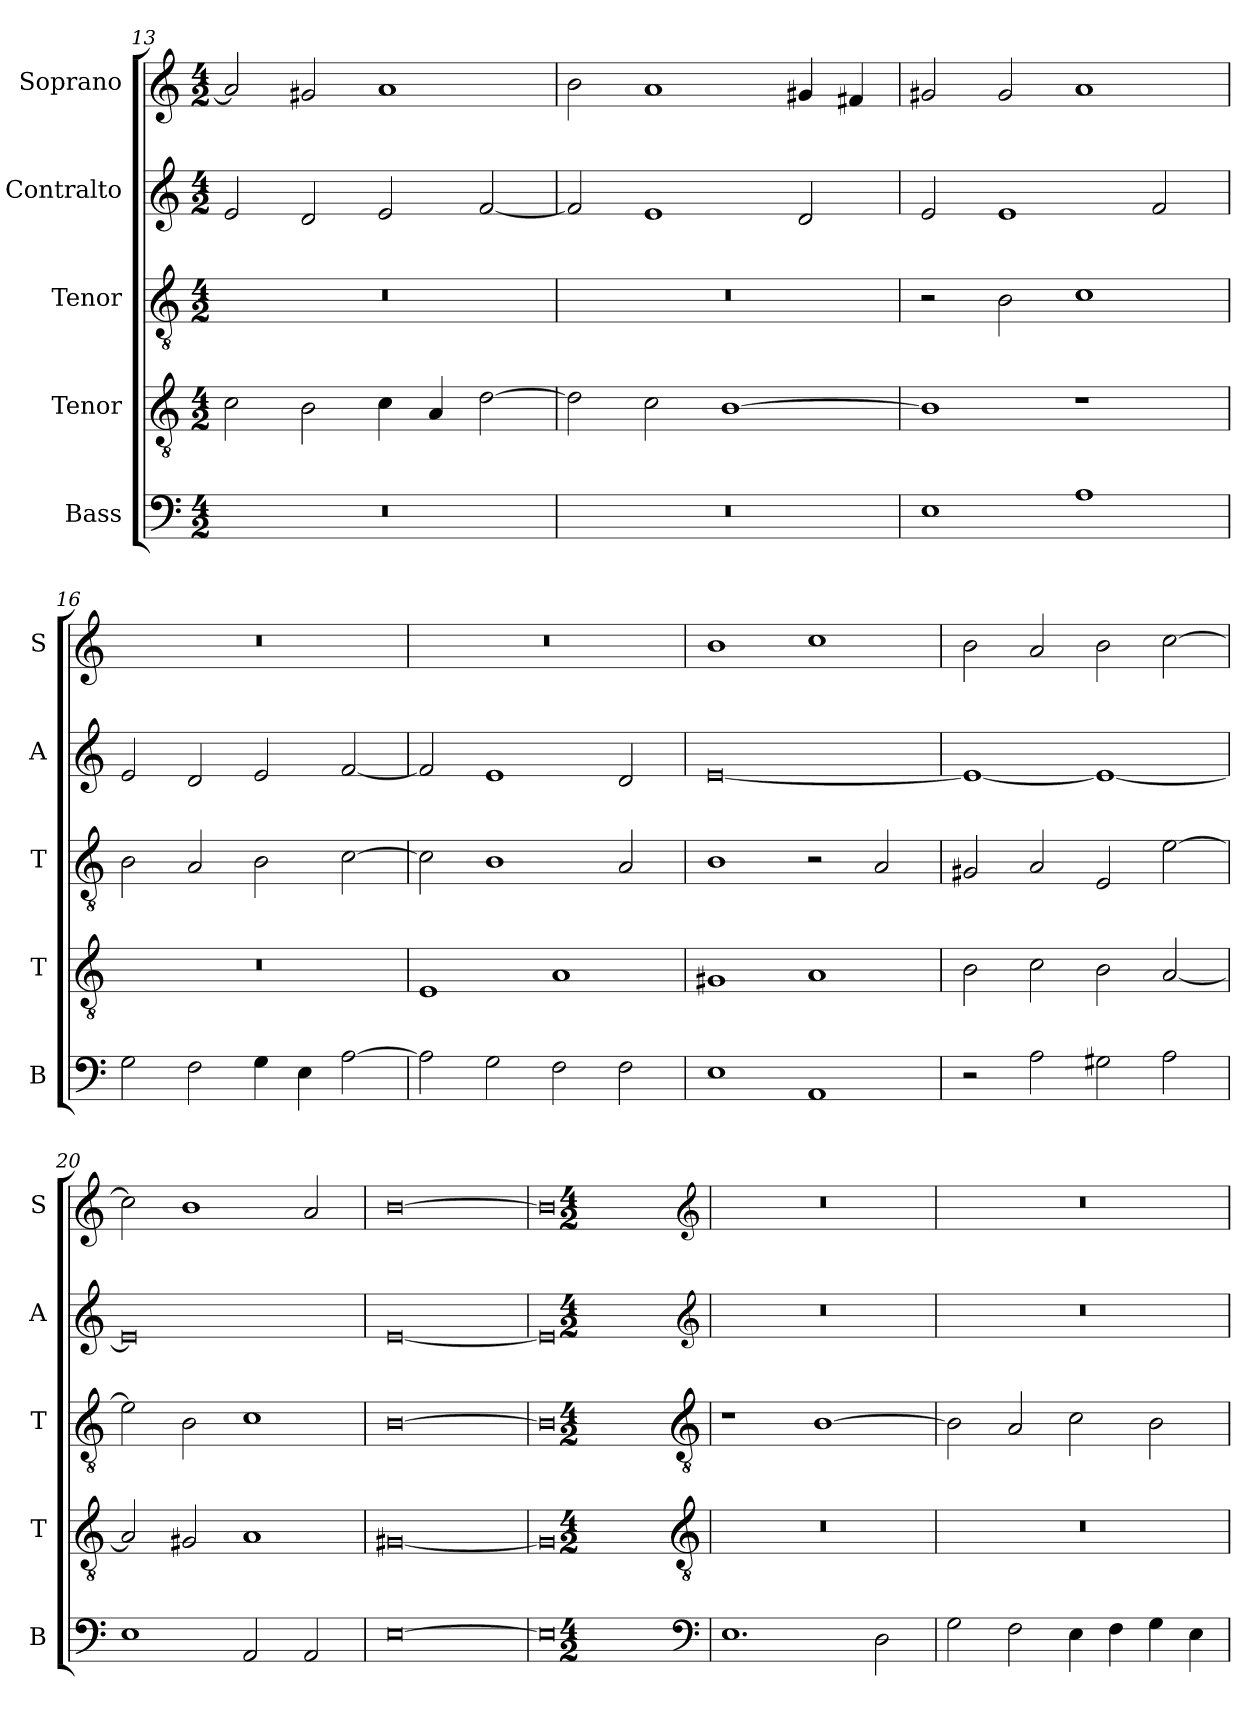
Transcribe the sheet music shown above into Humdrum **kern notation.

**kern	**kern	**kern	**kern	**kern
*part5	*part4	*part3	*part2	*part1
*staff5	*staff4	*staff3	*staff2	*staff1
*I"Bass	*I"Tenor	*I"Tenor	*I"Contralto	*I"Soprano
*I'B	*I'T	*I'T	*I'A	*I'S
*clefF4	*clefGv2	*clefGv2	*clefG2	*clefG2
*k[]	*k[]	*k[]	*k[]	*k[]
*E:phr	*E:phr	*E:phr	*E:phr	*E:phr
*M4/2	*M4/2	*M4/2	*M4/2	*M4/2
=13	=13	=13	=13	=13
0r	2c	0r	2e	2a]
.	2B	.	2d	2g#X
.	4c	.	2e	1a
.	4A	.	.	.
.	[2d	.	[2f	.
=14	=14	=14	=14	=14
0r	2d]	0r	2f]	2b
.	2c	.	1e	1a
.	[1B	.	.	.
.	.	.	2d	4g#X
.	.	.	.	4f#X
=15	=15	=15	=15	=15
1E	1B]	2r	2e	2g#X
.	.	2B	1e	2g#
1A	1r	1c	.	1a
.	.	.	2f	.
=16	=16	=16	=16	=16
2G	0r	2B	2e	0r
2F	.	2A	2d	.
4G	.	2B	2e	.
4E	.	.	.	.
[2A	.	[2c	[2f	.
=17	=17	=17	=17	=17
2A]	1E	2c]	2f]	0r
2G	.	1B	1e	.
2F	1A	.	.	.
2F	.	2A	2d	.
=18	=18	=18	=18	=18
1E	1G#X	1B	[0e	1b
1AA	1A	2r	.	1cc
.	.	2A	.	.
=19	=19	=19	=19	=19
2r	2B	2G#X	1e_	2b
2A	2c	2A	.	2a
2G#X	2B	2E	1e_	2b
2A	[2A	[2e	.	[2cc
=20	=20	=20	=20	=20
1E	2A]	2e]	0e]	2cc]
.	2G#X	2B	.	1b
2AA	1A	1c	.	.
2AA	.	.	.	2a
=21	=21	=21	=21	=21
[0E	[0G#X	[0B	[0e	[0b
=22	=22	=22	=22	=22
0E]	0G#]	0B]	0e]	0b]
*clefF4	*clefGv2	*clefGv2	*clefG2	*clefG2
*k[]	*k[]	*k[]	*k[]	*k[]
*E:phr	*E:phr	*E:phr	*E:phr	*E:phr
*M4/2	*M4/2	*M4/2	*M4/2	*M4/2
=23	=23	=23	=23	=23
1.E	0r	1r	0r	0r
.	.	[1B	.	.
2D	.	.	.	.
=24	=24	=24	=24	=24
2G	0r	2B]	0r	0r
2F	.	2A	.	.
4E	.	2c	.	.
4F	.	.	.	.
4G	.	2B	.	.
4E	.	.	.	.
=	=	=	=	=
*-	*-	*-	*-	*-
